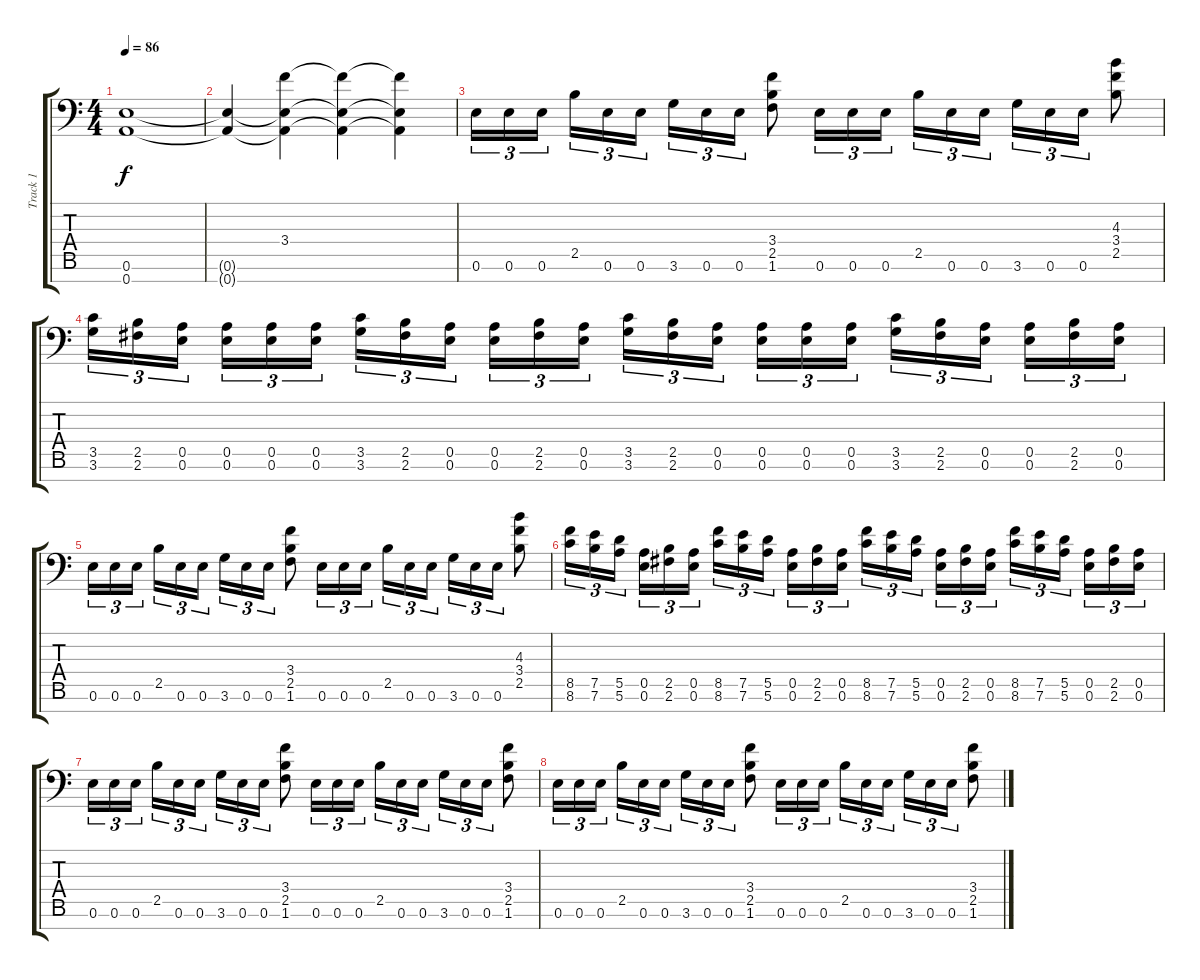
\track ("Track 1" "Track 1") {instrument distortionguitar}
\staff {score tabs}
\tuning (E4 B3 G3 D3 A2 E2 A1) {hide}
\ts (4 4)
\tempo 86
\clef f4
\ks c
(0.6 0.7).1{dy f} |
(0.6{t} 0.7{t}).4 (3.4 0.6{t} 0.7{t}).4 (3.4{t} 0.6{t} 0.7{t}).4 (3.4{t} 0.6{t} 0.7{t}).4 |
0.6.16{tu (3 2)} 0.6.16{tu (3 2)} 0.6.16{tu (3 2)} 2.5.16{tu (3 2)} 0.6.16{tu (3 2)} 0.6.16{tu (3 2)} 3.6.16{tu (3 2)} 0.6.16{tu (3 2)} 0.6.16{tu (3 2)} (3.4 2.5 1.6).8 0.6.16{tu (3 2)} 0.6.16{tu (3 2)} 0.6.16{tu (3 2)} 2.5.16{tu (3 2)} 0.6.16{tu (3 2)} 0.6.16{tu (3 2)} 3.6.16{tu (3 2)} 0.6.16{tu (3 2)} 0.6.16{tu (3 2)} (4.3 3.4 2.5).8 |
(3.5 3.6).16{tu (3 2)} (2.5 2.6).16{tu (3 2)} (0.5 0.6).16{tu (3 2)} (0.5 0.6).16{tu (3 2)} (0.5 0.6).16{tu (3 2)} (0.5 0.6).16{tu (3 2)} (3.5 3.6).16{tu (3 2)} (2.5 2.6).16{tu (3 2)} (0.5 0.6).16{tu (3 2)} (0.5 0.6).16{tu (3 2)} (2.5 2.6).16{tu (3 2)} (0.5 0.6).16{tu (3 2)} (3.5 3.6).16{tu (3 2)} (2.5 2.6).16{tu (3 2)} (0.5 0.6).16{tu (3 2)} (0.5 0.6).16{tu (3 2)} (0.5 0.6).16{tu (3 2)} (0.5 0.6).16{tu (3 2)} (3.5 3.6).16{tu (3 2)} (2.5 2.6).16{tu (3 2)} (0.5 0.6).16{tu (3 2)} (0.5 0.6).16{tu (3 2)} (2.5 2.6).16{tu (3 2)} (0.5 0.6).16{tu (3 2)} |
0.6.16{tu (3 2)} 0.6.16{tu (3 2)} 0.6.16{tu (3 2)} 2.5.16{tu (3 2)} 0.6.16{tu (3 2)} 0.6.16{tu (3 2)} 3.6.16{tu (3 2)} 0.6.16{tu (3 2)} 0.6.16{tu (3 2)} (3.4 2.5 1.6).8 0.6.16{tu (3 2)} 0.6.16{tu (3 2)} 0.6.16{tu (3 2)} 2.5.16{tu (3 2)} 0.6.16{tu (3 2)} 0.6.16{tu (3 2)} 3.6.16{tu (3 2)} 0.6.16{tu (3 2)} 0.6.16{tu (3 2)} (4.3 3.4 2.5).8 |
(8.5 8.6).16{tu (3 2)} (7.5 7.6).16{tu (3 2)} (5.5 5.6).16{tu (3 2)} (0.5 0.6).16{tu (3 2)} (2.5 2.6).16{tu (3 2)} (0.5 0.6).16{tu (3 2)} (8.5 8.6).16{tu (3 2)} (7.5 7.6).16{tu (3 2)} (5.5 5.6).16{tu (3 2)} (0.5 0.6).16{tu (3 2)} (2.5 2.6).16{tu (3 2)} (0.5 0.6).16{tu (3 2)} (8.5 8.6).16{tu (3 2)} (7.5 7.6).16{tu (3 2)} (5.5 5.6).16{tu (3 2)} (0.5 0.6).16{tu (3 2)} (2.5 2.6).16{tu (3 2)} (0.5 0.6).16{tu (3 2)} (8.5 8.6).16{tu (3 2)} (7.5 7.6).16{tu (3 2)} (5.5 5.6).16{tu (3 2)} (0.5 0.6).16{tu (3 2)} (2.5 2.6).16{tu (3 2)} (0.5 0.6).16{tu (3 2)} |
0.6.16{tu (3 2)} 0.6.16{tu (3 2)} 0.6.16{tu (3 2)} 2.5.16{tu (3 2)} 0.6.16{tu (3 2)} 0.6.16{tu (3 2)} 3.6.16{tu (3 2)} 0.6.16{tu (3 2)} 0.6.16{tu (3 2)} (3.4 2.5 1.6).8 0.6.16{tu (3 2)} 0.6.16{tu (3 2)} 0.6.16{tu (3 2)} 2.5.16{tu (3 2)} 0.6.16{tu (3 2)} 0.6.16{tu (3 2)} 3.6.16{tu (3 2)} 0.6.16{tu (3 2)} 0.6.16{tu (3 2)} (3.4 2.5 1.6).8 |
0.6.16{tu (3 2)} 0.6.16{tu (3 2)} 0.6.16{tu (3 2)} 2.5.16{tu (3 2)} 0.6.16{tu (3 2)} 0.6.16{tu (3 2)} 3.6.16{tu (3 2)} 0.6.16{tu (3 2)} 0.6.16{tu (3 2)} (3.4 2.5 1.6).8 0.6.16{tu (3 2)} 0.6.16{tu (3 2)} 0.6.16{tu (3 2)} 2.5.16{tu (3 2)} 0.6.16{tu (3 2)} 0.6.16{tu (3 2)} 3.6.16{tu (3 2)} 0.6.16{tu (3 2)} 0.6.16{tu (3 2)} (3.4 2.5 1.6).8
